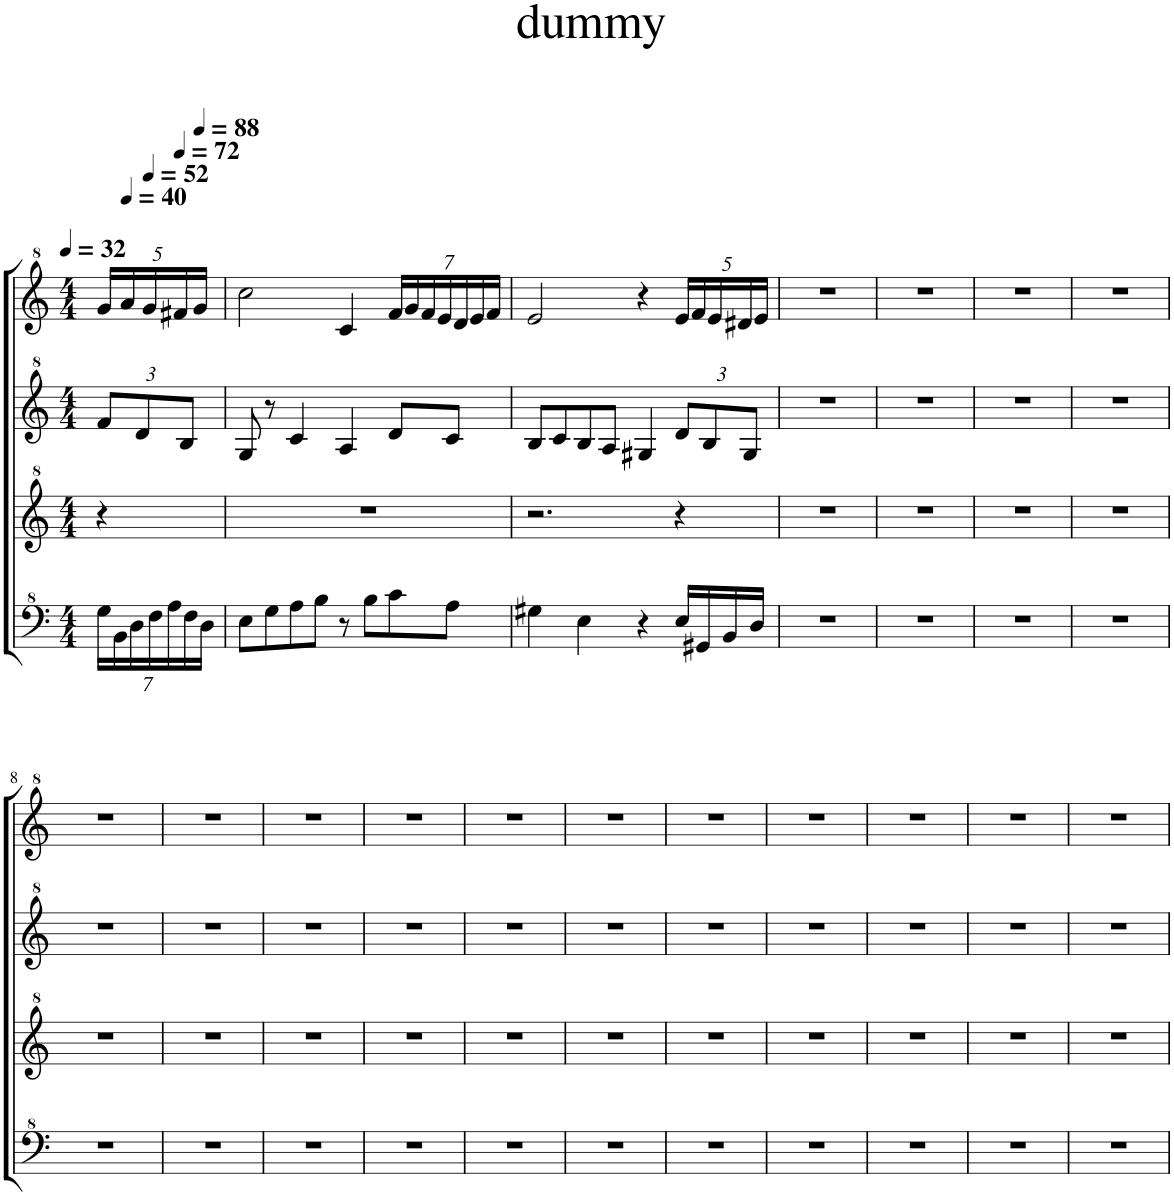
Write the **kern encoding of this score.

**kern	**kern	**kern	**kern
*part1	*part1	*part1	*part1
*staff4	*staff3	*staff2	*staff1
*I"Model III	*	*	*
*clefF^4	*clefG^2	*clefG^2	*clefG^2
*k[]	*k[]	*k[]	*k[]
*M4/4	*M4/4	*M4/4	*M4/4
*MM32	*MM32	*MM32	*MM32
*Xbrackettup	*	*Xbrackettup	*Xbrackettup
=1	=1	=1	=1
28g\LL	4r	12ff/L	20gg/LL
28B\	.	.	.
*	*	*	*MM40
.	.	.	20aa/
28d\	.	.	.
.	.	12dd/	.
*	*	*	*MM52
.	.	.	20gg/
28f\	.	.	.
28a\	.	.	.
*	*	*	*MM72
.	.	.	20ff#X/
.	.	12b/J	.
28f\	.	.	.
*	*	*	*MM88
.	.	.	20gg/JJ
28d\JJ	.	.	.
=2	=2	=2	=2
8e\L	1r	8g/	2ccc\
8g\	.	8r	.
8a\	.	4cc/	.
8b\J	.	.	.
8r	.	4a/	4cc/
8b\L	.	.	.
8cc\	.	8dd/L	28ff/LL
.	.	.	28gg/
.	.	.	28ff/
.	.	.	28ee/
8a\J	.	8cc/J	.
.	.	.	28dd/
.	.	.	28ee/
.	.	.	28ff/JJ
=3	=3	=3	=3
4g#X\	2.r	8b/L	2ee/
.	.	8cc/	.
4e\	.	8b/	.
.	.	8a/J	.
4r	.	4g#X/	4r
16e/LL	4r	12dd/L	20ee/LL
.	.	.	20ff/
16G#X/	.	.	.
.	.	12b/	.
.	.	.	20ee/
16B/	.	.	.
.	.	.	20dd#X/
.	.	12g#/J	.
16d/JJ	.	.	.
.	.	.	20ee/JJ
=4	=4	=4	=4
1r	1r	1r	1r
=5	=5	=5	=5
1r	1r	1r	1r
=6	=6	=6	=6
1r	1r	1r	1r
=7	=7	=7	=7
1r	1r	1r	1r
!!LO:LB:g=z
=8	=8	=8	=8
1r	1r	1r	1r
=9	=9	=9	=9
1r	1r	1r	1r
=10	=10	=10	=10
1r	1r	1r	1r
=11	=11	=11	=11
1r	1r	1r	1r
=12	=12	=12	=12
1r	1r	1r	1r
=13	=13	=13	=13
1r	1r	1r	1r
=14	=14	=14	=14
1r	1r	1r	1r
=15	=15	=15	=15
1r	1r	1r	1r
=16	=16	=16	=16
1r	1r	1r	1r
=17	=17	=17	=17
1r	1r	1r	1r
=18	=18	=18	=18
1r	1r	1r	1r
=	=	=	=
*-	*-	*-	*-
